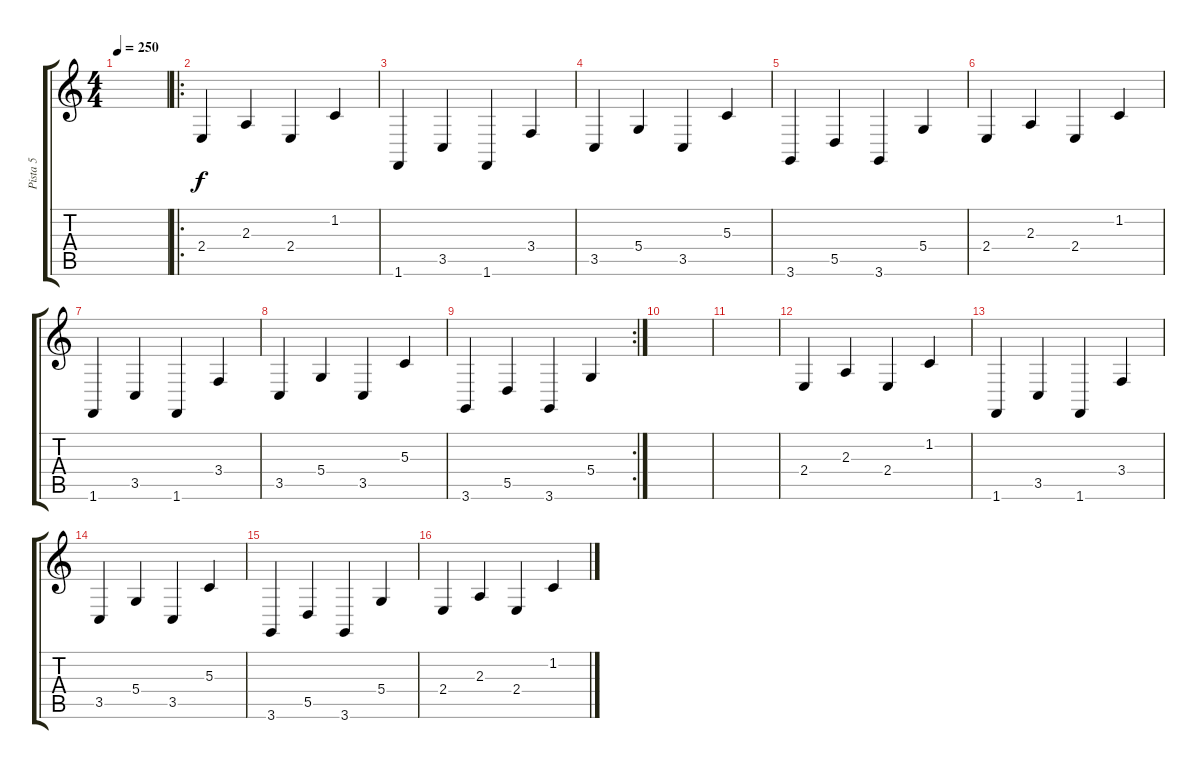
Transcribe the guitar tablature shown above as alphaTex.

\track ("Pista 5" "Pista 5") {instrument acousticgrandpiano}
\staff {score tabs}
\tuning (E4 B3 G3 D3 A2 E2) {hide}
\ts (4 4)
\tempo 250
\clef g2
\ks c
|
\ro
2.4.4 2.3.4 2.4.4 1.2.4 |
1.6.4 3.5.4 1.6.4 3.4.4 |
3.5.4 5.4.4 3.5.4 5.3.4 |
3.6.4 5.5.4 3.6.4 5.4.4 |
2.4.4 2.3.4 2.4.4 1.2.4 |
1.6.4 3.5.4 1.6.4 3.4.4 |
3.5.4 5.4.4 3.5.4 5.3.4 |
\rc 2
3.6.4 5.5.4 3.6.4 5.4.4 |
|
|
2.4.4 2.3.4 2.4.4 1.2.4 |
1.6.4 3.5.4 1.6.4 3.4.4 |
3.5.4 5.4.4 3.5.4 5.3.4 |
3.6.4 5.5.4 3.6.4 5.4.4 |
2.4.4 2.3.4 2.4.4 1.2.4
